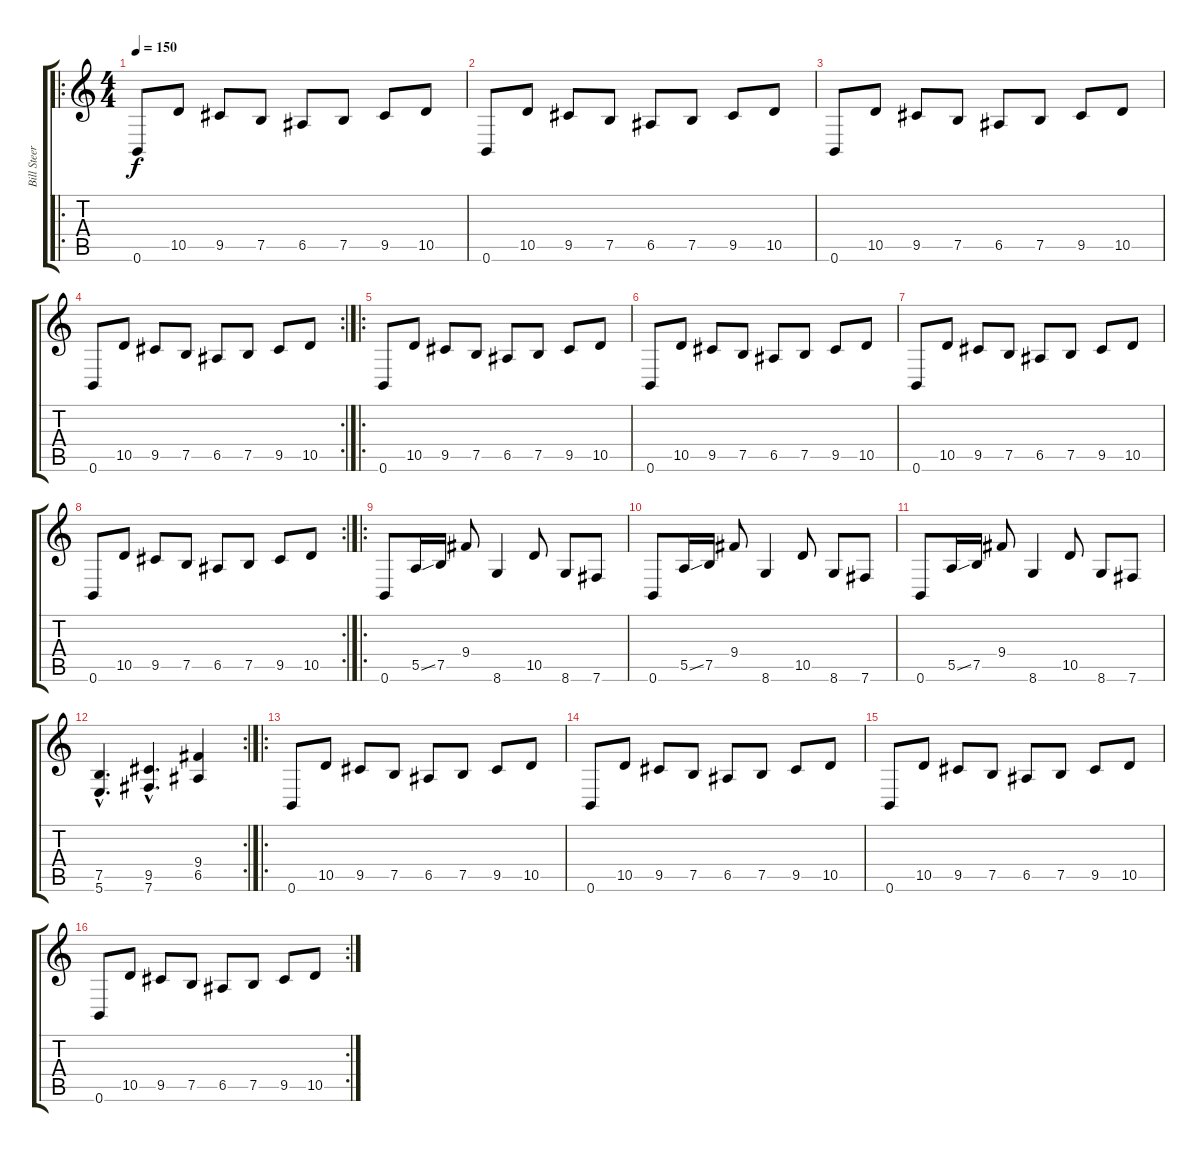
\track ("Bill Steer (Guitar 1)" "Bill Steer") {instrument distortionguitar}
\staff {score tabs}
\tuning (B3 Gb3 D3 A2 E2 B1) {hide}
\ro
\ts (4 4)
\tempo 150
\clef g2
\ks c
0.6.8{dy f} 10.5.8 9.5.8 7.5.8 6.5.8 7.5.8 9.5.8 10.5.8 |
0.6.8 10.5.8 9.5.8 7.5.8 6.5.8 7.5.8 9.5.8 10.5.8 |
0.6.8 10.5.8 9.5.8 7.5.8 6.5.8 7.5.8 9.5.8 10.5.8 |
\rc 2
0.6.8 10.5.8 9.5.8 7.5.8 6.5.8 7.5.8 9.5.8 10.5.8 |
\ro
0.6.8 10.5.8 9.5.8 7.5.8 6.5.8 7.5.8 9.5.8 10.5.8 |
0.6.8 10.5.8 9.5.8 7.5.8 6.5.8 7.5.8 9.5.8 10.5.8 |
0.6.8 10.5.8 9.5.8 7.5.8 6.5.8 7.5.8 9.5.8 10.5.8 |
\rc 2
0.6.8 10.5.8 9.5.8 7.5.8 6.5.8 7.5.8 9.5.8 10.5.8 |
\ro
0.6.8 5.5{ss}.16 7.5.16 9.4.8 8.6.4 10.5.8 8.6.8 7.6.8 |
0.6.8 5.5{ss}.16 7.5.16 9.4.8 8.6.4 10.5.8 8.6.8 7.6.8 |
0.6.8 5.5{ss}.16 7.5.16 9.4.8 8.6.4 10.5.8 8.6.8 7.6.8 |
\rc 2
(7.5{hac} 5.6{hac}).4{d} (9.5{hac} 7.6{hac}).4{d} (9.4 6.5).4 |
\ro
0.6.8 10.5.8 9.5.8 7.5.8 6.5.8 7.5.8 9.5.8 10.5.8 |
0.6.8 10.5.8 9.5.8 7.5.8 6.5.8 7.5.8 9.5.8 10.5.8 |
0.6.8 10.5.8 9.5.8 7.5.8 6.5.8 7.5.8 9.5.8 10.5.8 |
\rc 2
0.6.8 10.5.8 9.5.8 7.5.8 6.5.8 7.5.8 9.5.8 10.5.8
